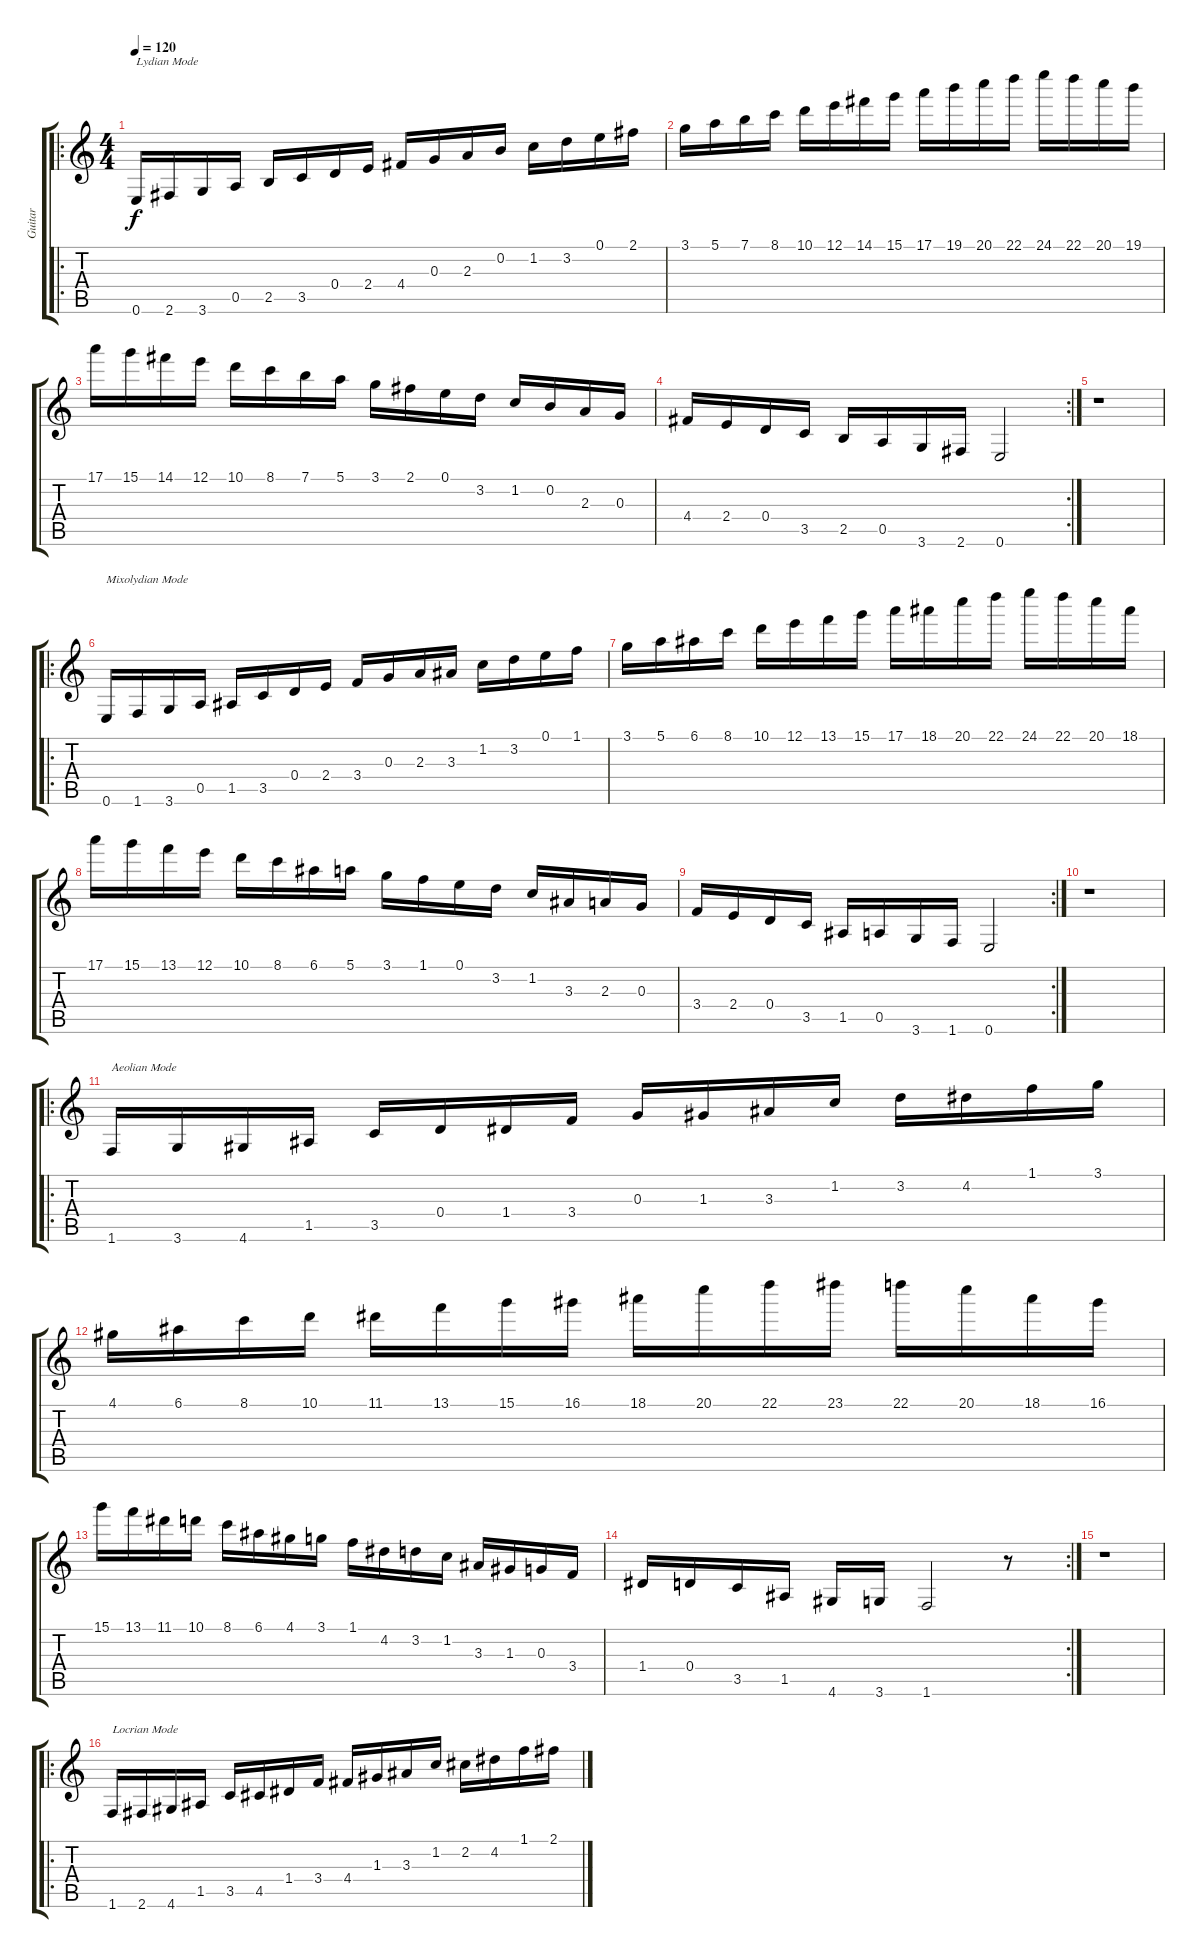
\track ("Guitar" "Guitar") {instrument distortionguitar}
\staff {score tabs}
\tuning (E4 B3 G3 D3 A2 E2) {hide}
\ro
\ts (4 4)
\tempo 120
\clef g2
\ks c
0.6.16{txt "Lydian Mode" dy f} 2.6.16 3.6.16 0.5.16 2.5.16 3.5.16 0.4.16 2.4.16 4.4.16 0.3.16 2.3.16 0.2.16 1.2.16 3.2.16 0.1.16 2.1.16 |
3.1.16 5.1.16 7.1.16 8.1.16 10.1.16 12.1.16 14.1.16 15.1.16 17.1.16 19.1.16 20.1.16 22.1.16 24.1.16 22.1.16 20.1.16 19.1.16 |
17.1.16 15.1.16 14.1.16 12.1.16 10.1.16 8.1.16 7.1.16 5.1.16 3.1.16 2.1.16 0.1.16 3.2.16 1.2.16 0.2.16 2.3.16 0.3.16 |
\rc 2
4.4.16 2.4.16 0.4.16 3.5.16 2.5.16 0.5.16 3.6.16 2.6.16 0.6.2 |
r.1 |
\ro
0.6.16{txt "Mixolydian Mode"} 1.6.16 3.6.16 0.5.16 1.5.16 3.5.16 0.4.16 2.4.16 3.4.16 0.3.16 2.3.16 3.3.16 1.2.16 3.2.16 0.1.16 1.1.16 |
3.1.16 5.1.16 6.1.16 8.1.16 10.1.16 12.1.16 13.1.16 15.1.16 17.1.16 18.1.16 20.1.16 22.1.16 24.1.16 22.1.16 20.1.16 18.1.16 |
17.1.16 15.1.16 13.1.16 12.1.16 10.1.16 8.1.16 6.1.16 5.1.16 3.1.16 1.1.16 0.1.16 3.2.16 1.2.16 3.3.16 2.3.16 0.3.16 |
\rc 2
3.4.16 2.4.16 0.4.16 3.5.16 1.5.16 0.5.16 3.6.16 1.6.16 0.6.2 |
r.1 |
\ro
1.6.16{txt "Aeolian Mode"} 3.6.16 4.6.16 1.5.16 3.5.16 0.4.16 1.4.16 3.4.16 0.3.16 1.3.16 3.3.16 1.2.16 3.2.16 4.2.16 1.1.16 3.1.16 |
4.1.16 6.1.16 8.1.16 10.1.16 11.1.16 13.1.16 15.1.16 16.1.16 18.1.16 20.1.16 22.1.16 23.1.16 22.1.16 20.1.16 18.1.16 16.1.16 |
15.1.16 13.1.16 11.1.16 10.1.16 8.1.16 6.1.16 4.1.16 3.1.16 1.1.16 4.2.16 3.2.16 1.2.16 3.3.16 1.3.16 0.3.16 3.4.16 |
\rc 2
1.4.16 0.4.16 3.5.16 1.5.16 4.6.16 3.6.16 1.6.2 r.8 |
r.1 |
\ro
1.6.16{txt "Locrian Mode"} 2.6.16 4.6.16 1.5.16 3.5.16 4.5.16 1.4.16 3.4.16 4.4.16 1.3.16 3.3.16 1.2.16 2.2.16 4.2.16 1.1.16 2.1.16
